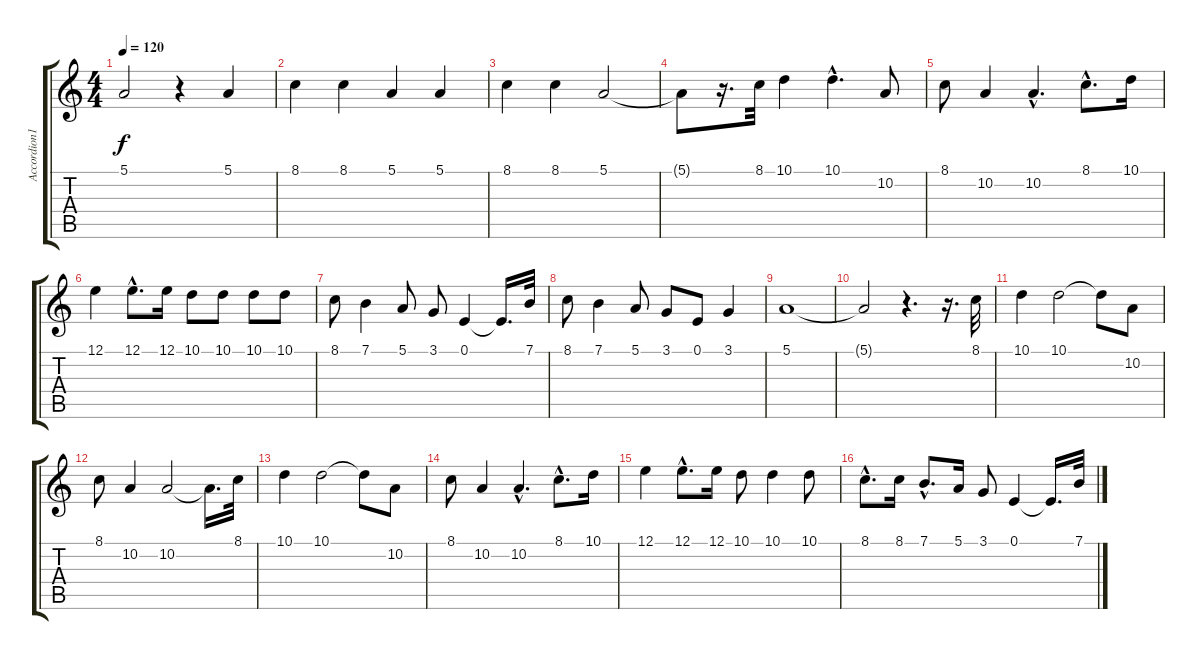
\track ("Accordion1" "Accordion1") {instrument tangoaccordion}
\staff {score tabs}
\tuning (E4 B3 G3 D3 A2 E2) {hide}
\ts (4 4)
\tempo 120
\clef g2
\ks c
5.1{t}.2{dy f} r.4 5.1.4 |
8.1.4 8.1.4 5.1.4 5.1.4 |
8.1.4 8.1.4 5.1.2 |
5.1{t}.8 r.16{d} 8.1.32 10.1.4 10.1{hac}.4{d} 10.2.8 |
8.1.8 10.2.4 10.2{hac}.4{d} 8.1{hac}.8{d} 10.1.16 |
12.1.4 12.1{hac}.8{d} 12.1.16 10.1.8 10.1.8 10.1.8 10.1.8 |
8.1.8 7.1.4 5.1.8 3.1.8 0.1.4 0.1{t}.16{d} 7.1.32 |
8.1.8 7.1.4 5.1.8 3.1.8 0.1.8 3.1.4 |
5.1.1 |
5.1{t}.2 r.4{d} r.16{d} 8.1.32 |
10.1.4 10.1.2 10.1{t}.8 10.2.8 |
8.1.8 10.2.4 10.2.2 10.2{t}.16{d} 8.1.32 |
10.1.4 10.1.2 10.1{t}.8 10.2.8 |
8.1.8 10.2.4 10.2{hac}.4{d} 8.1{hac}.8{d} 10.1.16 |
12.1.4 12.1{hac}.8{d} 12.1.16 10.1.8 10.1.4 10.1.8 |
8.1{hac}.8{d} 8.1.16 7.1{hac}.8{d} 5.1.16 3.1.8 0.1.4 0.1{t}.16{d} 7.1.32
